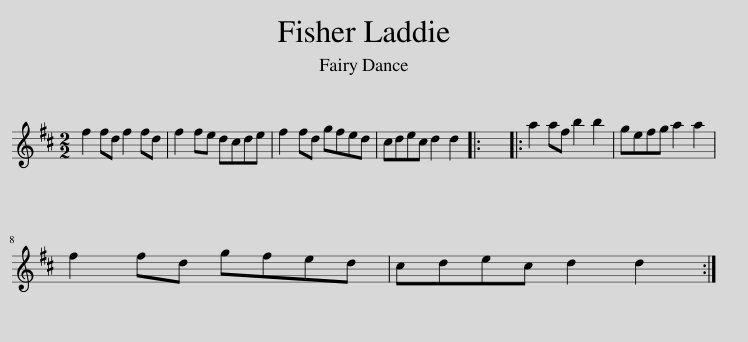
X:1
L:1/8
M:2/2
I:linebreak $
K:D
V:1 treble
V:1
 f2 fd f2 fd | f2 fe dcde | f2 fd gfed | cdec d2 d2 |: x8 |: %5
 a2 af b2 b2 | gefg a2 a2 |$ f2 fd gfed | cdec d2 d2 :| %9
